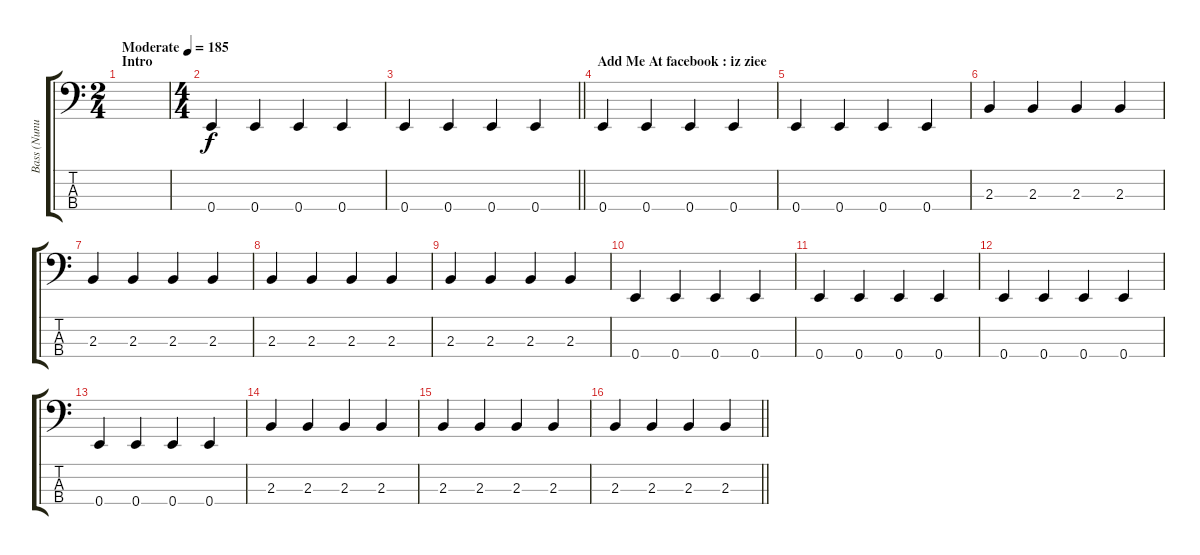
\track ("Bass (Nunu)" "Bass (Nunu") {instrument electricbassfinger}
\staff {score tabs}
\tuning (G2 D2 A1 E1) {hide}
\ts (2 4)
\section ("" "Intro")
\tempo (185 "Moderate")
\clef f4
\ks c
|
\ts (4 4)
0.4.4 0.4.4 0.4.4 0.4.4 |
\barLineRight lightlight
0.4.4 0.4.4 0.4.4 0.4.4 |
\section ("" "Add Me At facebook : iz ziee")
0.4.4 0.4.4 0.4.4 0.4.4 |
0.4.4 0.4.4 0.4.4 0.4.4 |
2.3.4 2.3.4 2.3.4 2.3.4 |
2.3.4 2.3.4 2.3.4 2.3.4 |
2.3.4 2.3.4 2.3.4 2.3.4 |
2.3.4 2.3.4 2.3.4 2.3.4 |
0.4.4 0.4.4 0.4.4 0.4.4 |
0.4.4 0.4.4 0.4.4 0.4.4 |
0.4.4 0.4.4 0.4.4 0.4.4 |
0.4.4 0.4.4 0.4.4 0.4.4 |
2.3.4 2.3.4 2.3.4 2.3.4 |
2.3.4 2.3.4 2.3.4 2.3.4 |
\barLineRight lightlight
2.3.4 2.3.4 2.3.4 2.3.4
